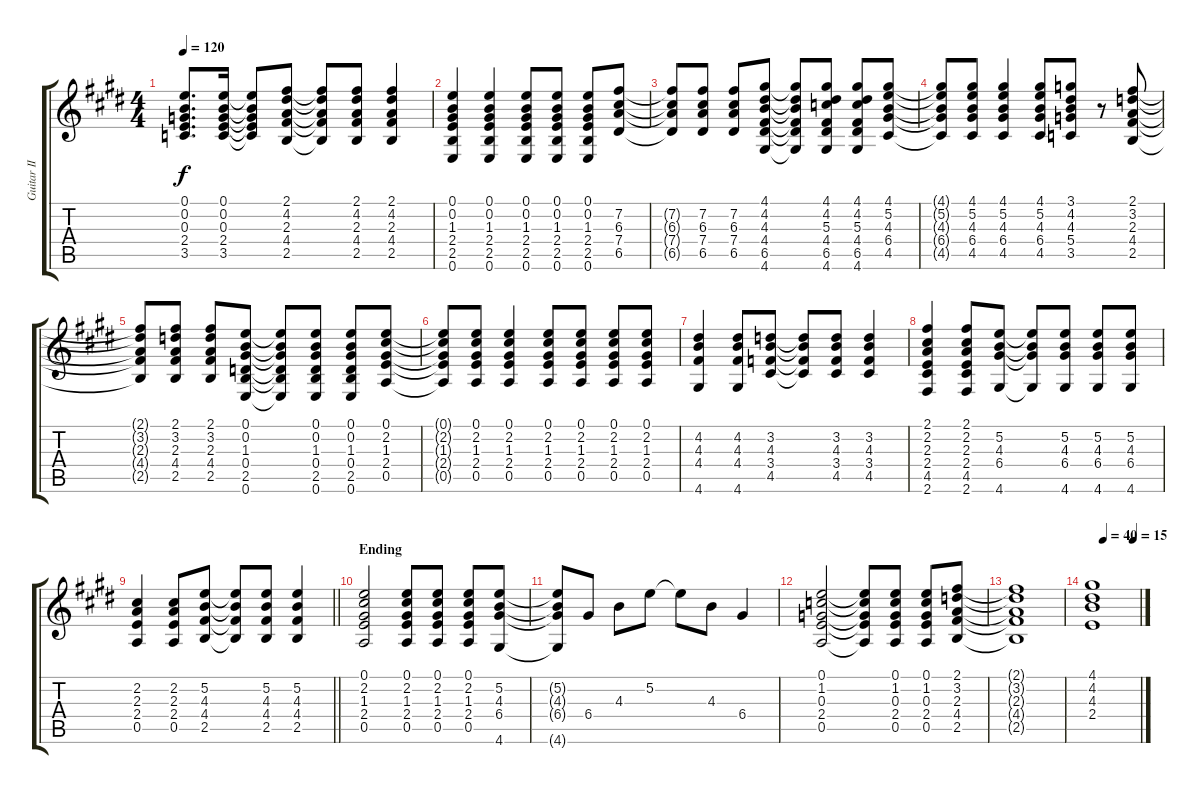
\track ("Guitar II (Hirasawa Yui)" "Guitar II ") {instrument acousticguitarsteel}
\staff {score tabs}
\tuning (E4 B3 G3 D3 A2 E2) {hide}
\ts (4 4)
\tempo 120
\clef g2
\ks e
(0.1 0.2 0.3 2.4 3.5).8{d dy f} (0.1 0.2 0.3 2.4 3.5).16 (0.1{t} 0.2{t} 0.3{t} 2.4{t} 3.5{t}).8 (2.1 4.2 2.3 4.4 2.5).8 (2.1{t} 4.2{t} 2.3{t} 4.4{t} 2.5{t}).8 (2.1 4.2 2.3 4.4 2.5).8 (2.1 4.2 2.3 4.4 2.5).4 |
(0.1 0.2 1.3 2.4 2.5 0.6).4 (0.1 0.2 1.3 2.4 2.5 0.6).4 (0.1 0.2 1.3 2.4 2.5 0.6).8 (0.1 0.2 1.3 2.4 2.5 0.6).8 (0.1 0.2 1.3 2.4 2.5 0.6).8 (7.2 6.3 7.4 6.5).8 |
(7.2{t} 6.3{t} 7.4{t} 6.5{t}).8 (7.2 6.3 7.4 6.5).8 (7.2 6.3 7.4 6.5).8 (4.1 4.2 4.3 4.4 6.5 4.6).8 (4.1{t} 4.2{t} 4.3{t} 4.4{t} 6.5{t} 4.6{t}).8 (4.1 4.2 5.3 4.4 6.5 4.6).8 (4.1 4.2 5.3 4.4 6.5 4.6).8 (4.1 5.2 4.3 6.4 4.5).8 |
(4.1{t} 5.2{t} 4.3{t} 6.4{t} 4.5{t}).8 (4.1 5.2 4.3 6.4 4.5).8 (4.1 5.2 4.3 6.4 4.5).4 (4.1 5.2 4.3 6.4 4.5).8 (3.1 4.2 4.3 5.4 3.5).8 r.8 (2.1 3.2 2.3 4.4 2.5).8 |
(2.1{t} 3.2{t} 2.3{t} 4.4{t} 2.5{t}).8 (2.1 3.2 2.3 4.4 2.5).8 (2.1 3.2 2.3 4.4 2.5).8 (0.1 0.2 1.3 0.4 2.5 0.6).8 (0.1{t} 0.2{t} 1.3{t} 0.4{t} 2.5{t} 0.6{t}).8 (0.1 0.2 1.3 0.4 2.5 0.6).8 (0.1 0.2 1.3 0.4 2.5 0.6).8 (0.1 2.2 1.3 2.4 0.5).8 |
(0.1{t} 2.2{t} 1.3{t} 2.4{t} 0.5{t}).8 (0.1 2.2 1.3 2.4 0.5).8 (0.1 2.2 1.3 2.4 0.5).4 (0.1 2.2 1.3 2.4 0.5).8 (0.1 2.2 1.3 2.4 0.5).8 (0.1 2.2 1.3 2.4 0.5).8 (0.1 2.2 1.3 2.4 0.5).8 |
(4.2 4.3 4.4 4.6).4 (4.2 4.3 4.4 4.6).8 (3.2 4.3 3.4 4.5).8 (3.2{t} 4.3{t} 3.4{t} 4.5{t}).8 (3.2 4.3 3.4 4.5).8 (3.2 4.3 3.4 4.5).4 |
(2.1 2.2 2.3 2.4 4.5 2.6).4 (2.1 2.2 2.3 2.4 4.5 2.6).8 (5.2 4.3 6.4 4.6).8 (5.2{t} 4.3{t} 6.4{t} 4.6{t}).8 (5.2 4.3 6.4 4.6).8 (5.2 4.3 6.4 4.6).8 (5.2 4.3 6.4 4.6).8 |
\barLineRight lightlight
(2.2 2.3 2.4 0.5).4 (2.2 2.3 2.4 0.5).8 (5.2 4.3 4.4 2.5).8 (5.2{t} 4.3{t} 4.4{t} 2.5{t}).8 (5.2 4.3 4.4 2.5).8 (5.2 4.3 4.4 2.5).4 |
\section ("" "Ending")
(0.1 2.2 1.3 2.4 0.5).2 (0.1 2.2 1.3 2.4 0.5).8 (0.1 2.2 1.3 2.4 0.5).8 (0.1 2.2 1.3 2.4 0.5).8 (5.2 4.3 6.4 4.6).8 |
(5.2{t} 4.3{t} 6.4{t} 4.6{t}).8 6.4.8 4.3.8 5.2.8 5.2{t}.8 4.3.8 6.4.4 |
(0.1 1.2 0.3 2.4 0.5).2 (0.1{t} 1.2{t} 0.3{t} 2.4{t} 0.5{t}).8 (0.1 1.2 0.3 2.4 0.5).8 (0.1 1.2 0.3 2.4 0.5).8 (2.1 3.2 2.3 4.4 2.5).8 |
(2.1{t} 3.2{t} 2.3{t} 4.4{t} 2.5{t}).1 |
\tempo (40 0.25)
\tempo (15 0.875)
(4.1 4.2 4.3 2.4).1
